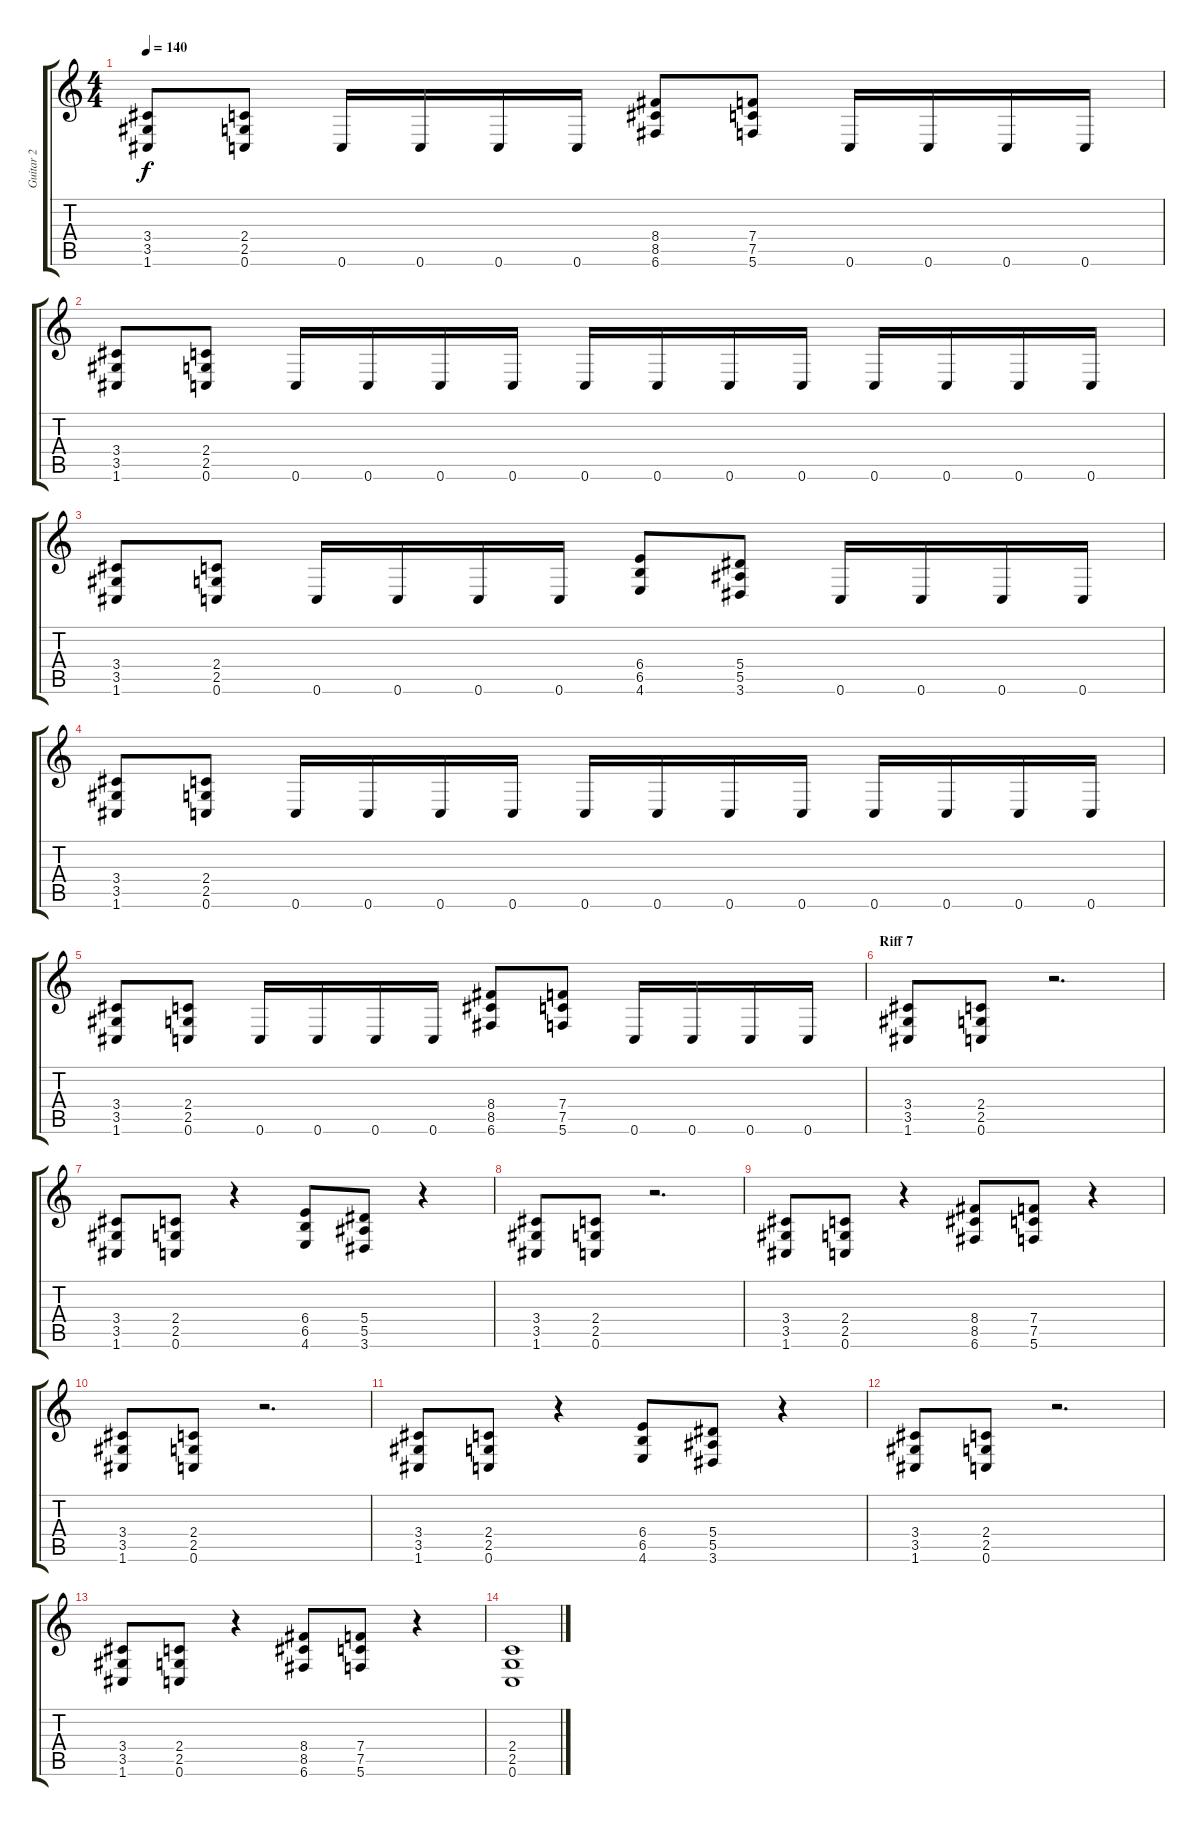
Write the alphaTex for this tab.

\track ("Guitar 2" "Guitar 2") {instrument distortionguitar}
\staff {score tabs}
\tuning (C4 G3 Eb3 Bb2 F2 C2) {hide}
\ts (4 4)
\tempo 140
\clef g2
\ks c
(3.4 3.5 1.6).8{dy f} (2.4 2.5 0.6).8 0.6.16 0.6.16 0.6.16 0.6.16 (8.4 8.5 6.6).8 (7.4 7.5 5.6).8 0.6.16 0.6.16 0.6.16 0.6.16 |
(3.4 3.5 1.6).8 (2.4 2.5 0.6).8 0.6.16 0.6.16 0.6.16 0.6.16 0.6.16 0.6.16 0.6.16 0.6.16 0.6.16 0.6.16 0.6.16 0.6.16 |
(3.4 3.5 1.6).8 (2.4 2.5 0.6).8 0.6.16 0.6.16 0.6.16 0.6.16 (6.4 6.5 4.6).8 (5.4 5.5 3.6).8 0.6.16 0.6.16 0.6.16 0.6.16 |
(3.4 3.5 1.6).8 (2.4 2.5 0.6).8 0.6.16 0.6.16 0.6.16 0.6.16 0.6.16 0.6.16 0.6.16 0.6.16 0.6.16 0.6.16 0.6.16 0.6.16 |
(3.4 3.5 1.6).8 (2.4 2.5 0.6).8 0.6.16 0.6.16 0.6.16 0.6.16 (8.4 8.5 6.6).8 (7.4 7.5 5.6).8 0.6.16 0.6.16 0.6.16 0.6.16 |
\section ("" "Riff 7")
(3.4 3.5 1.6).8 (2.4 2.5 0.6).8 r.2{d} |
(3.4 3.5 1.6).8 (2.4 2.5 0.6).8 r.4 (6.4 6.5 4.6).8 (5.4 5.5 3.6).8 r.4 |
(3.4 3.5 1.6).8 (2.4 2.5 0.6).8 r.2{d} |
(3.4 3.5 1.6).8 (2.4 2.5 0.6).8 r.4 (8.4 8.5 6.6).8 (7.4 7.5 5.6).8 r.4 |
(3.4 3.5 1.6).8 (2.4 2.5 0.6).8 r.2{d} |
(3.4 3.5 1.6).8 (2.4 2.5 0.6).8 r.4 (6.4 6.5 4.6).8 (5.4 5.5 3.6).8 r.4 |
(3.4 3.5 1.6).8 (2.4 2.5 0.6).8 r.2{d} |
(3.4 3.5 1.6).8 (2.4 2.5 0.6).8 r.4 (8.4 8.5 6.6).8 (7.4 7.5 5.6).8 r.4 |
(2.4 2.5 0.6).1
